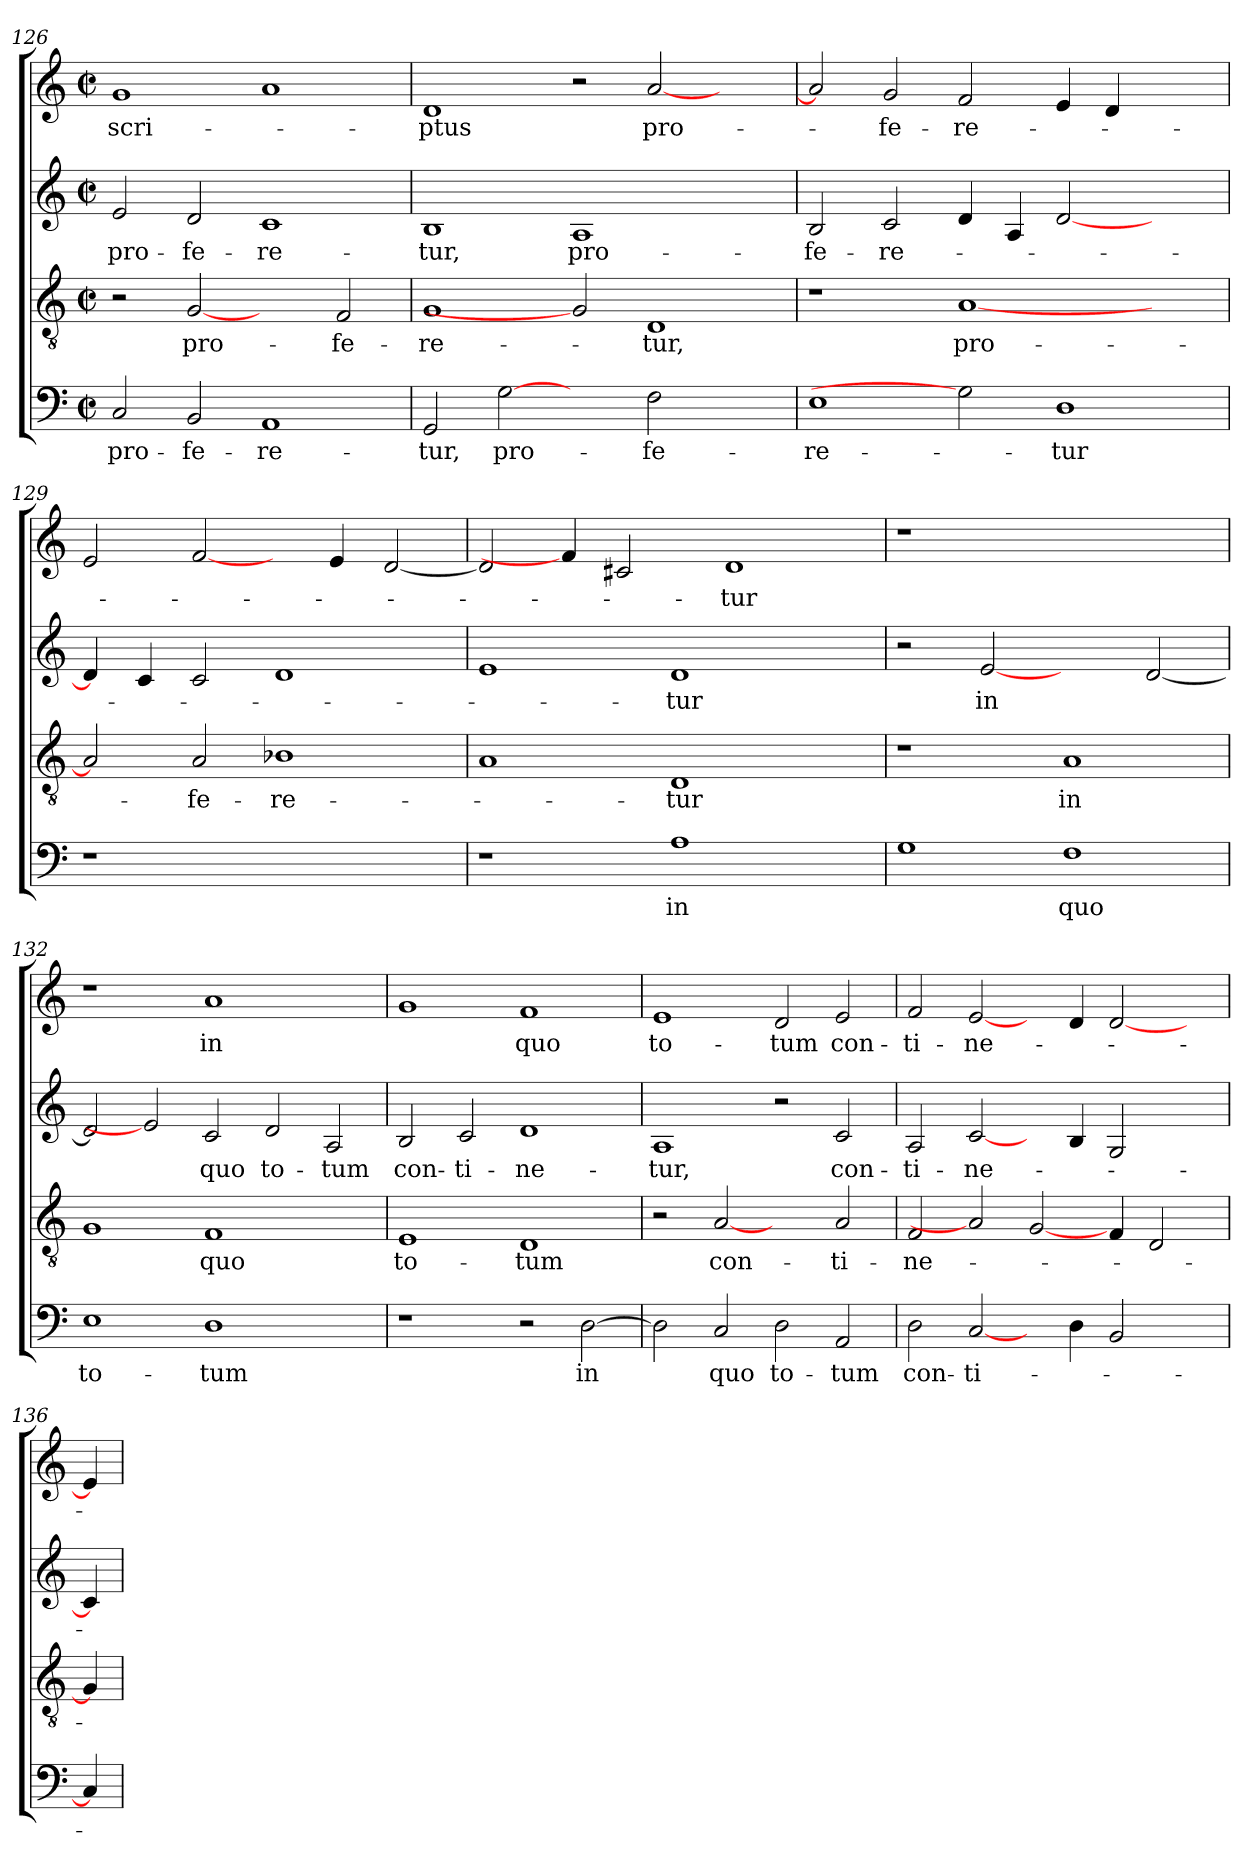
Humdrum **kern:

**kern	**text	**kern	**text	**kern	**text	**kern	**text
*part4	*part4	*part3	*part3	*part2	*part2	*part1	*part1
*staff4	*staff4	*staff3	*staff3	*staff2	*staff2	*staff1	*staff1
*clefF4	*	*clefGv2	*	*clefG2	*	*clefG2	*
*k[]	*	*k[]	*	*k[]	*	*k[]	*
*C:	*	*C:	*	*C:	*	*C:	*
*M2/2	*	*M2/2	*	*M2/2	*	*M2/2	*
*met(c|)	*	*met(c|)	*	*met(c|)	*	*met(c|)	*
=126	=126	=126	=126	=126	=126	=126	=126
!	!LO:LY:b	!	!	!	!LO:LY:b	!	!LO:LY:b
2C/	pro-	2r	.	2e/	pro-	1g	scri-
!	!LO:LY:b	!	!LO:LY:b	!	!LO:LY:b	!	!
2BB/	-fe-	[2G	pro-	2d/	-fe-	.	.
!	!LO:LY:b	!	!	!	!LO:LY:b	!	!
1AA	-re-	2ryy	.	1c	-re-	1a	.
!	!	!	!LO:LY:b	!	!	!	!
.	.	2F/	-fe-	.	.	.	.
=127	=127	=127	=127	=127	=127	=127	=127
!	!LO:LY:b	!	!LO:LY:b	!	!LO:LY:b	!	!LO:LY:b
2GG/	-tur,	1G	-re-	1B	-tur,	1d	-ptus
!	!LO:LY:b	!	!	!	!	!	!
[2G	pro-	.	.	.	.	.	.
!	!	!	!	!	!LO:LY:b	!	!
2ryy	.	2G]	.	1A	pro-	2r	.
!	!LO:LY:b	!	!LO:LY:b	!	!	!	!LO:LY:b
2F\	-fe-	1D	-tur,	.	.	[2a/	pro-
2ryy	.	.	.	2ryy	.	2ryy	.
=128	=128	=128	=128	=128	=128	=128	=128
!	!LO:LY:b	!	!	!	!LO:LY:b	!	!
1E	-re-	1r	.	2B/	-fe-	2a/]	.
!	!	!	!	!	!LO:LY:b	!	!LO:LY:b
.	.	.	.	2c/	-re-	2g/	-fe-
!	!	!	!LO:LY:b	!	!	!	!LO:LY:b
2G]	.	[1A	pro-	4d/	.	2f/	-re-
.	.	.	.	4A/	.	.	.
!	!LO:LY:b	!	!	!	!	!	!
1D	-tur	.	.	[2d/	.	4e/	.
.	.	.	.	.	.	4d/	.
.	.	2ryy	.	2ryy	.	2ryy	.
=129	=129	=129	=129	=129	=129	=129	=129
1r	.	2A/]	.	4d/]	.	2e/	.
.	.	.	.	4c/	.	.	.
!	!	!	!LO:LY:b	!	!	!	!
.	.	2A/	-fe-	2c/	.	[2f/	.
!	!	!	!LO:LY:b	!	!	!	!
1ryy	.	1B-X	-re-	1d	.	4ryy	.
.	.	.	.	.	.	4e/	.
.	.	.	.	.	.	[2d/	.
!!LO:LB:g=z
=130	=130	=130	=130	=130	=130	=130	=130
1r	.	1A	.	1e	.	2d/]	.
.	.	.	.	.	.	4f/]	.
.	.	.	.	.	.	2c#i/	.
!	!LO:LY:b	!	!LO:LY:b	!	!LO:LY:b	!	!
1A	in	1D	-tur	1d	-tur	.	.
!	!	!	!	!	!	!	!LO:LY:b
.	.	.	.	.	.	1d	-tur
4ryy	.	4ryy	.	4ryy	.	.	.
=131	=131	=131	=131	=131	=131	=131	=131
1G	.	1r	.	2r	.	1r	.
!	!	!	!	!	!LO:LY:b	!	!
.	.	.	.	[2e	in	.	.
!	!LO:LY:b	!	!LO:LY:b	!	!	!	!
1F	quo	1A	in	2ryy	.	1ryy	.
.	.	.	.	[2d/	.	.	.
=132	=132	=132	=132	=132	=132	=132	=132
!	!LO:LY:b	!	!	!	!	!	!
1E	to-	1G	.	2d/]	.	1r	.
.	.	.	.	2e]	.	.	.
!	!LO:LY:b	!	!LO:LY:b	!	!LO:LY:b	!	!LO:LY:b
1D	-tum	1F	quo	2c/	quo	1a	in
!	!	!	!	!	!LO:LY:b	!	!
.	.	.	.	2d/	to-	.	.
!	!	!	!	!	!LO:LY:b	!	!
2ryy	.	2ryy	.	2A/	-tum	2ryy	.
=133	=133	=133	=133	=133	=133	=133	=133
!	!	!	!LO:LY:b	!	!LO:LY:b	!	!
1r	.	1E	to-	2B/	con-	1g	.
!	!	!	!	!	!LO:LY:b	!	!
.	.	.	.	2c/	-ti-	.	.
!	!	!	!LO:LY:b	!	!LO:LY:b	!	!LO:LY:b
2r	.	1D	-tum	1d	-ne-	1f	quo
!	!LO:LY:b	!	!	!	!	!	!
[2D\	in	.	.	.	.	.	.
=134	=134	=134	=134	=134	=134	=134	=134
!	!	!	!	!	!LO:LY:b	!	!LO:LY:b
2D\]	.	2r	.	1A	-tur,	1e	to-
!	!LO:LY:b	!	!LO:LY:b	!	!	!	!
2C/	quo	[2A	con-	.	.	.	.
!	!LO:LY:b	!	!	!	!	!	!LO:LY:b
2D\	to-	2ryy	.	2r	.	2d/	-tum
!	!LO:LY:b	!	!LO:LY:b	!	!LO:LY:b	!	!LO:LY:b
2AA/	-tum	2A/	-ti-	2c/	con-	2e/	con-
=135	=135	=135	=135	=135	=135	=135	=135
!	!LO:LY:b	!	!LO:LY:b	!	!LO:LY:b	!	!LO:LY:b
2D\	con-	2F/	-ne-	2A/	-ti-	2f/	-ti-
!	!LO:LY:b	!	!	!	!LO:LY:b	!	!LO:LY:b
[2C/	-ti-	2A]	.	[2c/	-ne-	[2e/	-ne-
4ryy	.	[2G/	.	4ryy	.	4ryy	.
4D\	.	.	.	4B/	.	4d/	.
2BB/	.	4F/	.	2G/	.	[2d/	.
.	.	2D/	.	.	.	.	.
4ryy	.	.	.	4ryy	.	4ryy	.
=136	=136	=136	=136	=136	=136	=136	=136
4C/]	.	4G/]	.	4c/]	.	4e/]	.
=	=	=	=	=	=	=	=
*-	*-	*-	*-	*-	*-	*-	*-
